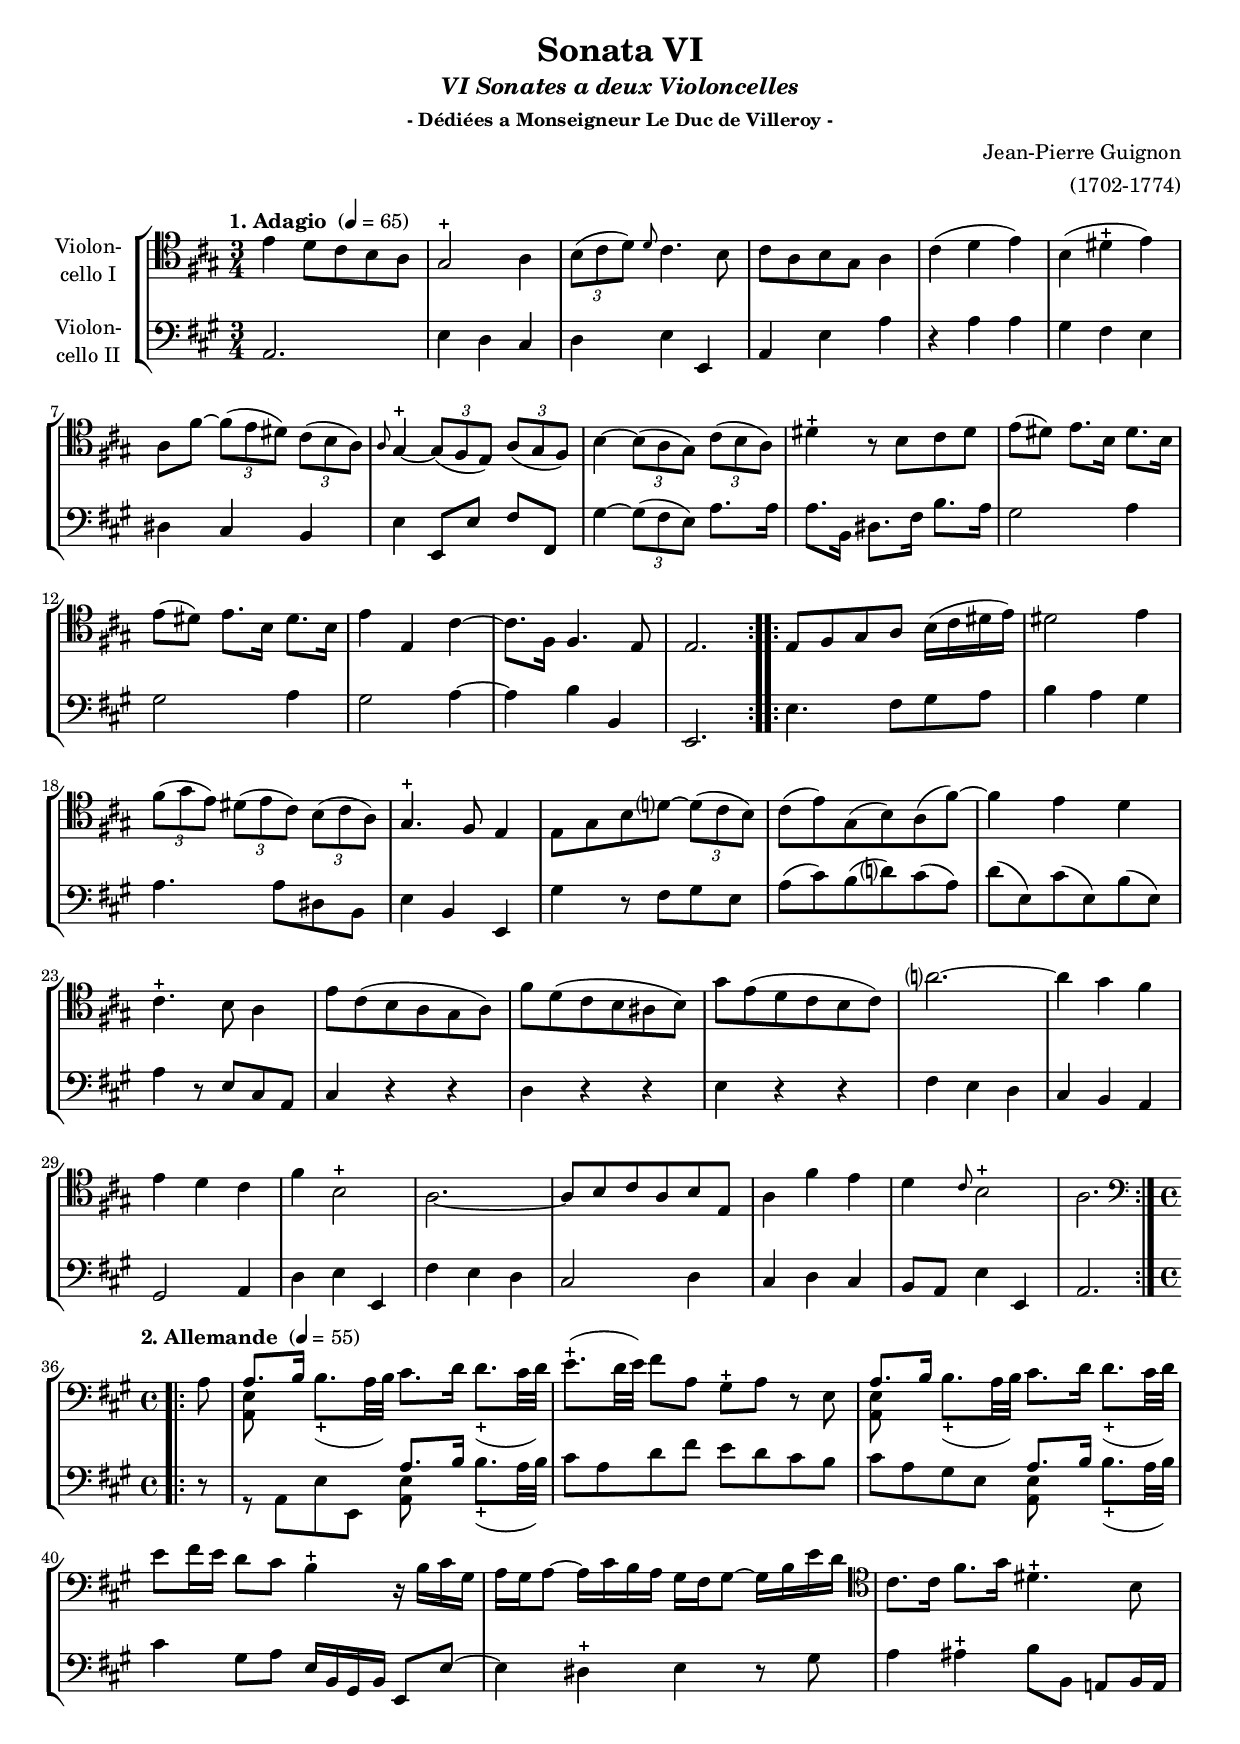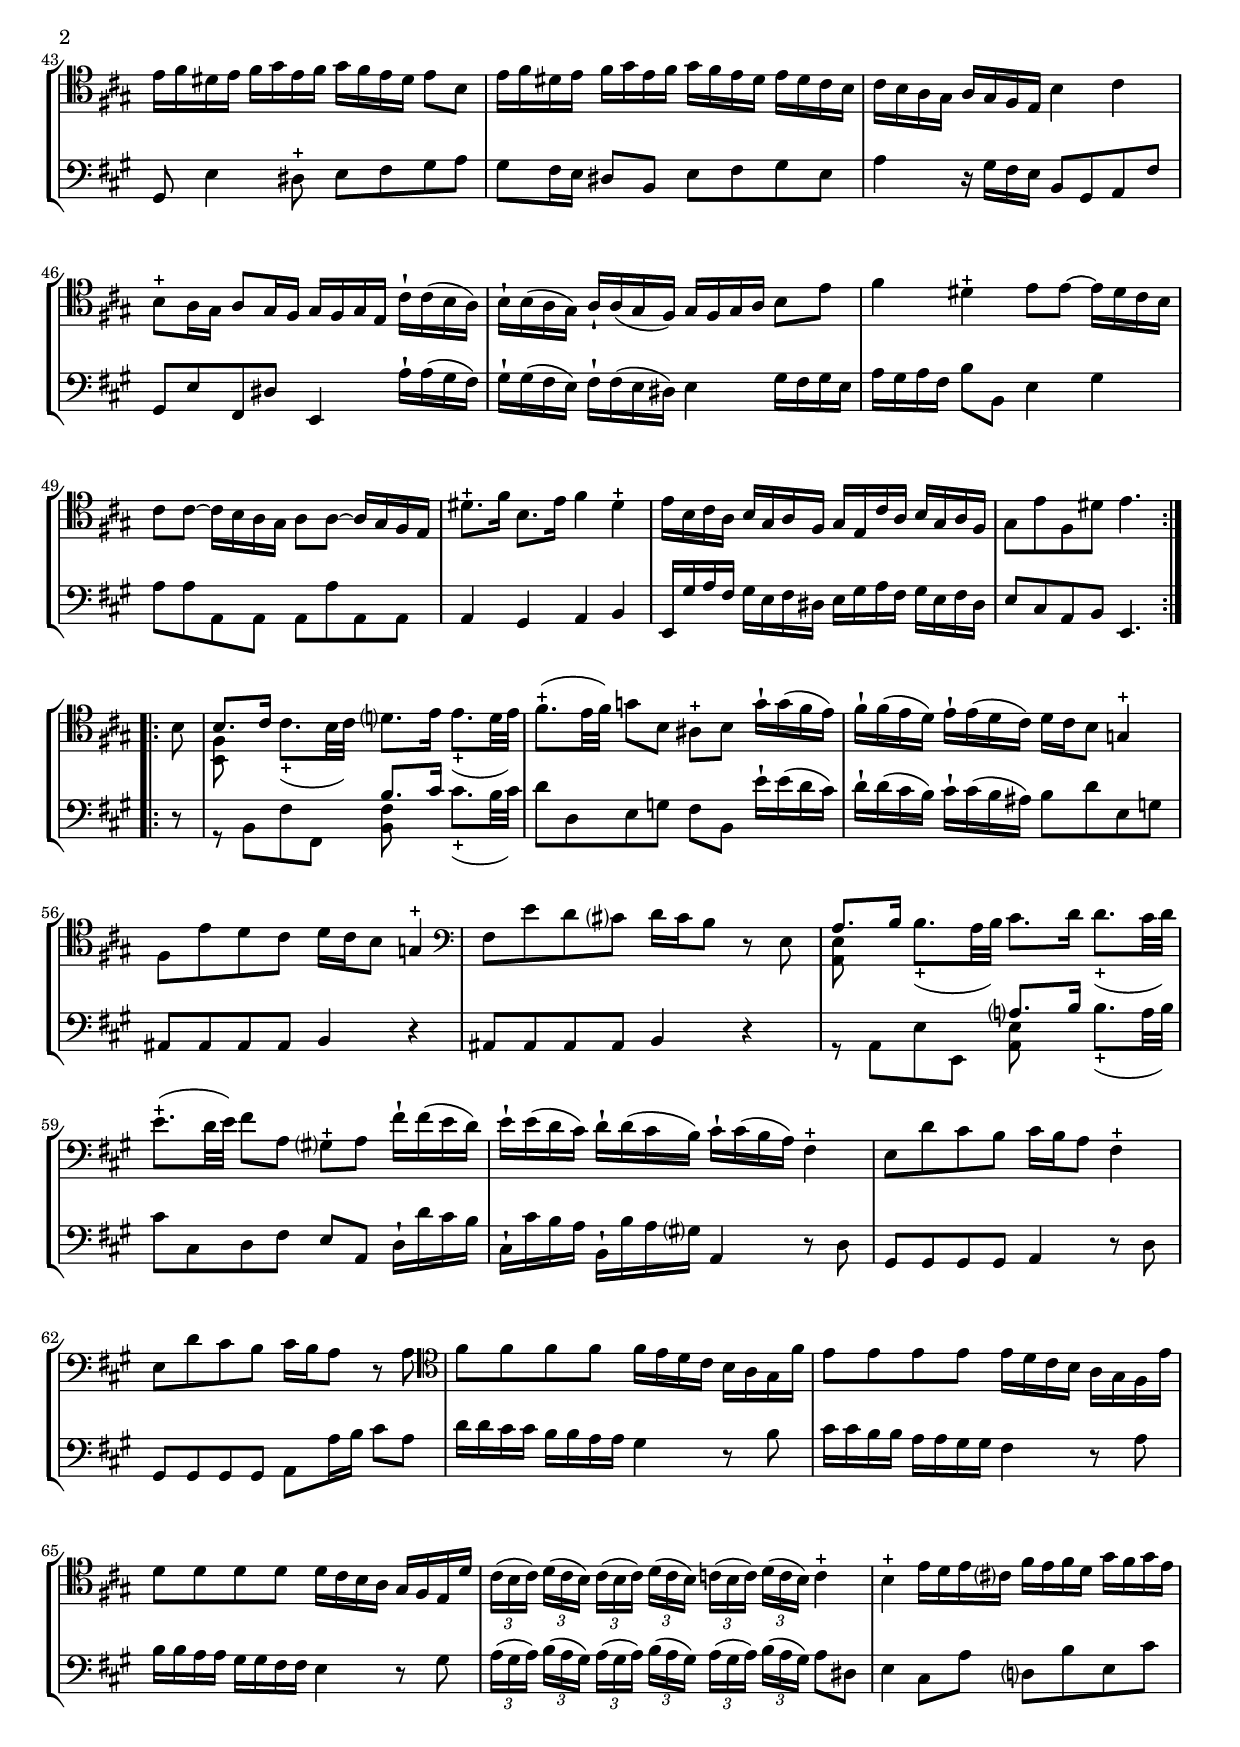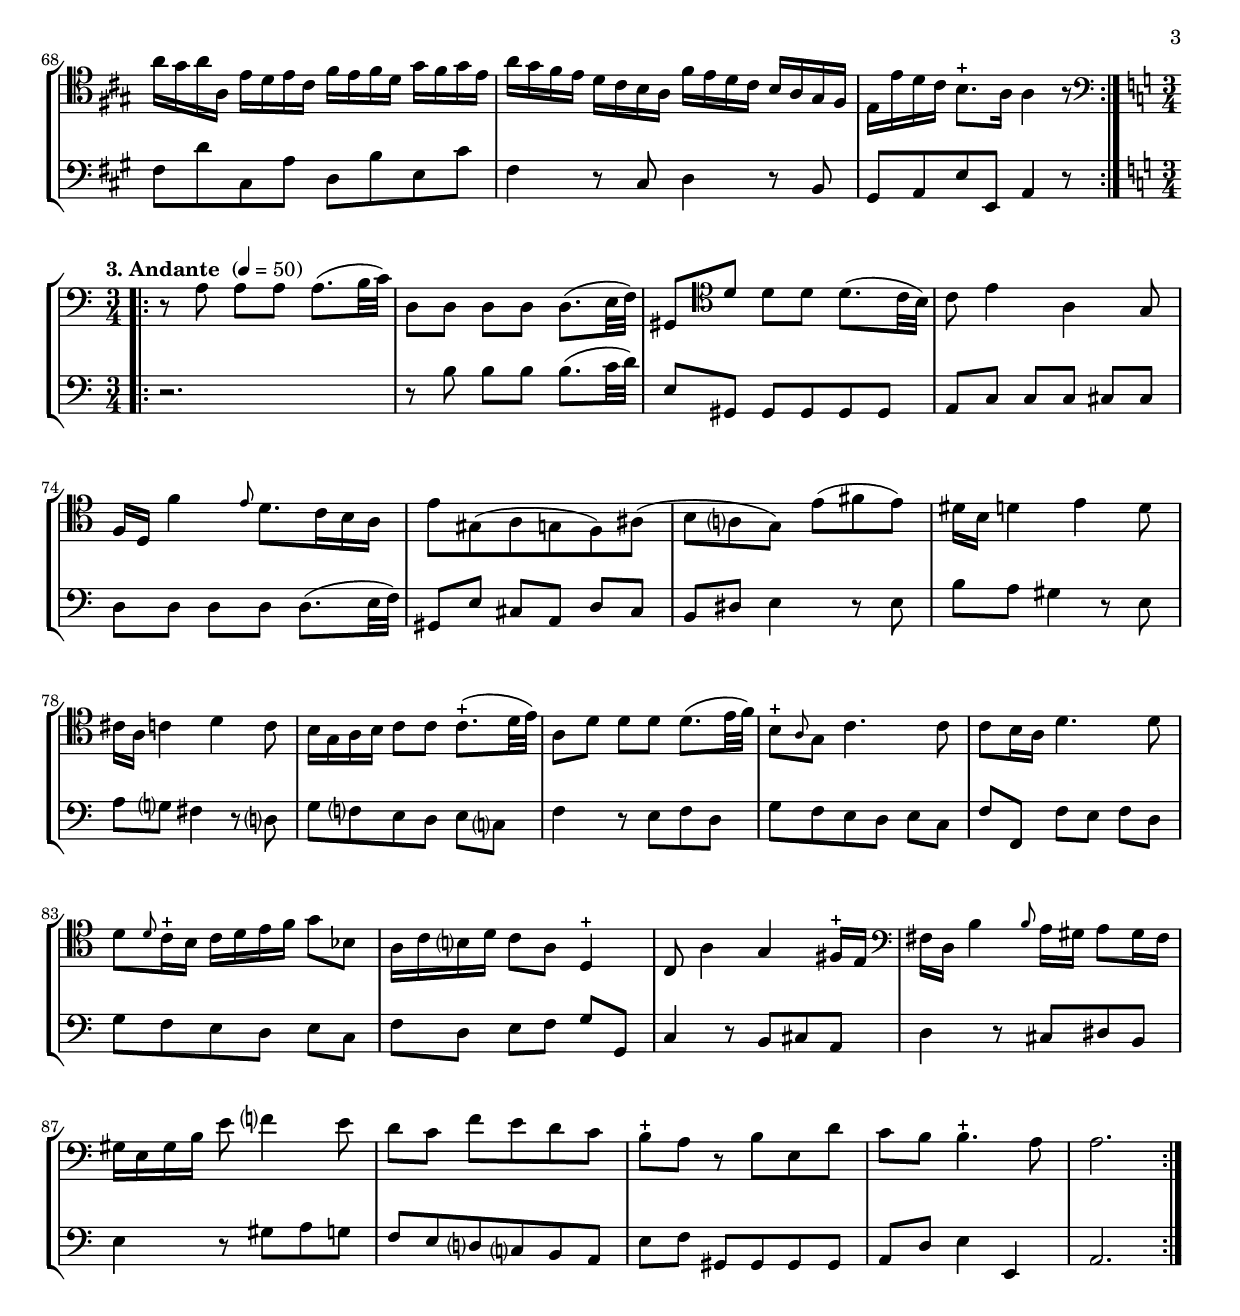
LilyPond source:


\version "2.14.2"
\include "deutsch.ly"
  
#(set-global-staff-size 18)

\header {
  title       = "Sonata VI"
  subtitle    = \markup \italic "VI Sonates a deux Violoncelles"
  subsubtitle = "- Dédiées a Monseigneur Le Duc de Villeroy -"
  composer    = " Jean-Pierre Guignon"
  arranger    = "(1702-1774)"
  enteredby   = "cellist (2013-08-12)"
}

voiceconsts = {
  \key a \major
  \clef "bass"
% \numericTimeSignature
  \compressFullBarRests
}

%minstr = "harpsichord"
mihi = "clarinet"
%minstr = "accordion"
milo = "bassoon"

introa = {
  \tempo "1. Adagio " 4=65
  \time 3/4
  \set tupletSpannerDuration = #(ly:make-moment 1 4)
}

introb = {
  \break
  \tempo "2. Allemande " 4=55
  \time 4/4
  \set tupletSpannerDuration = #(ly:make-moment 1 8)
}

introc = {
  \break
  \tempo "3. Andante " 4=50
  \time 3/4
  \key a \minor
}

introd = {        \tempo "Minore "        4=90            \key a \minor }
introe = { \break \tempo "4. Menuett II " 4=100           \key d \major }
introf = { \break \tempo "5. Gigue "     4.=80  \time 6/8 }

va = \relative c' {
  \voiceconsts
  \clef "tenor"

  \introa
  \repeat volta 2 {
    e4 d8 cis h a
    gis2-+ a4
    \times 2/3 { h8( cis d) } \grace d cis4. h8
    cis a h gis a4
    cis( d e)
    h( dis-+ e)
    a,8 fis'~ \times 2/3 { fis( e dis) cis( h a) }

    \grace a gis4~-+ \times 2/3 { gis8( fis e) a( gis fis) }
    h4~ \times 2/3 { h8( a gis) cis( h a) }
    dis4-+ r8 h cis dis
    e8( dis) e8. h16 dis8. h16
    e8( dis) e8. h16 dis8. h16
    e4 e, cis'~
    cis8. fis,16 fis4. e8
    e2.
  }
  \repeat volta 2 {
    e8 fis gis a h16( cis dis e)
    dis2 e4
    \times 2/3 { fis8( gis e) dis( e cis) h( cis a) }
    gis4.-+ fis8 e4
    e8 gis h d?~ \times 2/3 { d( cis h) }
    cis( e) gis,( h) a( fis')~
    fis4 e d
    cis4.-+ h8 a4

    e'8 cis( h a gis a)
    fis' d( cis h ais h)
    gis' e( d cis h cis)
    a'?2.~
    a4 gis fis
    e d cis
    fis h,2-+
    a2.~
    a8 h cis a h e,
    a4 fis' e
    d \grace cis8 h2-+
    a2.
  }

  \introb \clef "bass"
  \repeat volta 2 {
    \partial 8 a8
    << { a8. h16 s2. } \\ { <a, e'>8 s h'8.(-+ a32 h) cis8. d16 d8.(-+ cis32 d) } >>
    e8.(-+ d32 e) fis8 a, gis-+ a r e
    << { a8. h16 s2. } \\ { <a, e'>8 s h'8.(-+ a32 h) cis8. d16 d8.(-+ cis32 d) } >>

    e8 fis16 e d8 cis h4-+ r16 h cis gis
    a gis a8~ a16 cis h a gis fis gis8~ gis16 h e d \clef "tenor"
    cis8. cis16 fis8. gis16 dis4.-+ h8
    e16 fis dis e fis gis e fis gis fis e dis e8 h

    e16 fis dis e fis gis e fis gis fis e dis e dis cis h
    cis h a gis a gis fis e h'4 cis
    h8-+ a16 gis a8 gis16 fis gis fis gis e cis'-| cis( h a)
    h-| h( a gis) a-| a( gis fis) gis fis gis a h8 e

    fis4 dis-+ e8 e~ e16 dis cis h
    cis8 cis~ cis16 h a gis a8 a~ a16 gis fis e
    dis'8.-+ fis16 h,8. e16 fis4 dis-+
    e16 h cis a h gis a fis gis e cis' a h gis a fis

    gis8 e' fis, dis' e4.
  }
  \repeat volta 2 {
    \partial 8 h8
    << { h8. cis16 s2. } \\ { <h, fis'>8 s cis'8.(-+ h32 cis) d?8. e16 e8.(-+ d32 e) } >>
    fis8.(-+ e32 fis) g8 h, ais-+ h g'16-| g( fis e)
    fis-| fis( e d) e-| e( d cis) d cis h8 g4-+
    fis8 e' d cis d16 cis h8 g4-+ \clef "bass"

    fis8 e' d cis? d16 cis h8 r e,
    << { a8. h16 s2. } \\ { <a, e'>8 s h'8.(-+ a32 h) cis8. d16 d8.(-+ cis32 d) }  >>
    e8.(-+ d32 e) fis8 a, gis?-+ a fis'16-| fis( e d)
    e-| e( d cis) d-| d( cis h) cis-| cis( h a) fis4-+
    e8 d' cis h cis16 h a8 fis4-+

    e8 d' cis h cis16 h a8 r a \clef "tenor"
    fis' fis fis fis fis16 e d cis h a gis fis'
    e8 e e e e16 d cis h a gis fis e'
    d8 d d d d16 cis h a gis fis e d'
    \times 2/3 { cis( h cis) d[( cis h)] cis( h cis) d[( cis h)] c( h c) d[( c h)] } c4-+
    h-+ e16 d e cis? fis e fis d gis fis gis e
    a gis a a, e' d e cis fis e fis d gis fis gis e
    a gis fis e d cis h a fis' e d cis h a gis fis
    e e' d cis h8.-+ a16 a4 r8
  }

  \introc \clef "bass"
  \repeat volta 2 {
    \partial 2. r8 a a a a8.( h32 c)
    d,8 d d d d8.( e32 f)
    gis,8 \clef "tenor" d'' d d d8.( c32 h)

    c8 e4 a, g8
    f16 d f'4 \grace e8 d8.[ c16 h a]
    e'8[ gis,( a g f) ais](
    h[ a? g]) e'[( fis e)]
    dis16 h d4 e d8
    cis16 a c4 d c8
    h16 g a h c8 c c8.(-+ d32 e)

    a,8 d d d d8.( e32 f)
    h,8-+ \grace a g c4. c8
    c h16 a d4. d8
    d \grace d c16-+ h c d e f g8 b,
    a16 c h? d c8 a d,4-+
    c8 a'4 g fis16-+ e \clef "bass"

    fis d h'4 \grace h8 a16 gis a8 gis16 fis
    gis e gis h e8 f?4 e8
    d c f[ e d c]
    h-+ a r h[ e, d']
    c h h4.-+ a8
    a2.
  }
}

vb = \relative c {
  \voiceconsts

  \introa
  \repeat volta 2 {
    a2.
    e'4 d cis
    d e e,
    a e' a
    r a a
    gis fis e
    dis cis h

    e e,8[ e'] fis fis,
    gis'4~ \times 2/3 { gis8( fis e) } a8. a16
    a8. h,16 dis8. fis16 h8. a16
    gis2 a4
    gis2 a4
    gis2 a4~
    a h h,
    e,2.
  }

  \repeat volta 2 {
    e'4. fis8 gis a
    h4 a gis
    a4. a8 dis, h
    e4 h e,
    gis' r8 fis gis e
    a( cis) h( d?) cis( a)
    d( e,) cis'( e,) h'( e,)
    a4 r8 e cis a

    cis4 r r
    d r r
    e r r
    fis e d
    cis h a
    gis2 a4
    d e e,
    fis' e d
    cis2 d4
    cis d cis
    h8 a e'4 e,
    a2.
  }

  \introb
  \repeat volta 2 {
    \partial 8 r8
    << { s2 a'8. h16 s4 } \\ { r8 a, e' e, <a e'>8 s h'8.(-+ a32 h) } >>
    cis8 a d fis e d cis h
    << { s2 a8. h16 s4 } \\ { cis8 a gis e <a, e'>8 s h'8.(-+ a32 h) } >>

    cis4 gis8 a e16 h gis h e,8 e'~
    e4 dis-+ e r8 gis
    a4 ais-+ h8 h, a! h16 a
    gis8 e'4 dis8-+ e fis gis a

    gis fis16 e dis8 h e fis gis e
    a4 r16 gis fis e h8 gis a fis'
    gis, e' fis, dis' e,4 a'16-| a( gis fis)
    gis-| gis( fis e) fis-| fis( e dis) e4 gis16 fis gis e

    a gis a fis h8 h, e4 gis
    a8 a a, a a a' a, a
    a4 gis a h
    e,16 gis' a fis gis e fis dis e gis a fis gis e fis dis

    e8 cis a h e,4.
  }
  \repeat volta 2 {
    \partial 8 r8
    << { s2 h''8. cis16 s4 } \\ { r8 h,8 fis' fis, <h fis'> s cis'8.(-+ h32 cis) } >>
    d8 d, e g fis h, e'16-| e( d cis)
    d-| d( cis h) cis-| cis( h ais) h8 d e, g
    ais, ais ais ais h4 r

    ais8 ais ais ais h4 r
    << { s2 a'?8. h16 s4 } \\ { r8 a,8 e' e, <a e'> s h'8.(-+ a32 h) } >>
    cis8 cis, d fis e a, d16-| d' cis h
    cis,-| cis' h a h,-| h' a gis? a,4 r8 d
    gis, gis gis gis a4 r8 d

    gis, gis gis gis a a'16 h cis8 a
    d16 d cis cis h h a a gis4 r8 h
    cis16 cis h h a a gis gis fis4 r8 a
    h16 h a a gis gis fis fis e4 r8 gis
    \times 2/3 { a16( gis a) h[( a gis)] a( gis a) h[( a gis)] a( gis a) h[( a gis)] } a8 dis,
    e4 cis8 a' d,? h' e, cis'
    fis, d' cis, a' d, h' e, cis'
    fis,4 r8 cis d4 r8 h
    gis a e' e, a4 r8
  }

  \introc
  \repeat volta 2 {
    \partial 2. r2.
    r8 h' h h h8.( c32 d)
    e,8 gis, gis[ gis gis gis]

    a c c[ c] cis cis
    d d d d d8.( e32 f)
    gis,8 e' cis[ a] d cis
    h dis e4 r8 e
    h' a gis4 r8 e
    a g? fis4 r8 d?
    g[ f? e d] e c?

    f4 r8 e[ f d]
    g[ f e d] e c
    f f, f'[ e] f d
    g[ f e d] e c
    f d e[ f] g g,
    c4 r8 h[ cis a]

    d4 r8 cis[ dis h]
    e4 r8 gis[ a g]
    f e d? c? h a
    e' f gis,[ gis gis gis]
    a d e4 e,
    a2.
  }
}


music = \new StaffGroup <<
      \new Staff {
	\set Staff.midiInstrument = \milo
	\set Staff.instrumentName = \markup \center-column { "Violon-" "cello I" }
	\transpose a a { \va }
      }

      \new Staff {
	\set Staff.midiInstrument = \milo
	\set Staff.instrumentName = \markup \center-column { "Violon-" "cello II" }
	\transpose a a { \vb }
      }
>>

\book {
  \score {
    \music
    \layout {}
  }

  \score {
    \unfoldRepeats \music

    \midi {
      \context {
        \Score
      }
    }
  }
}
